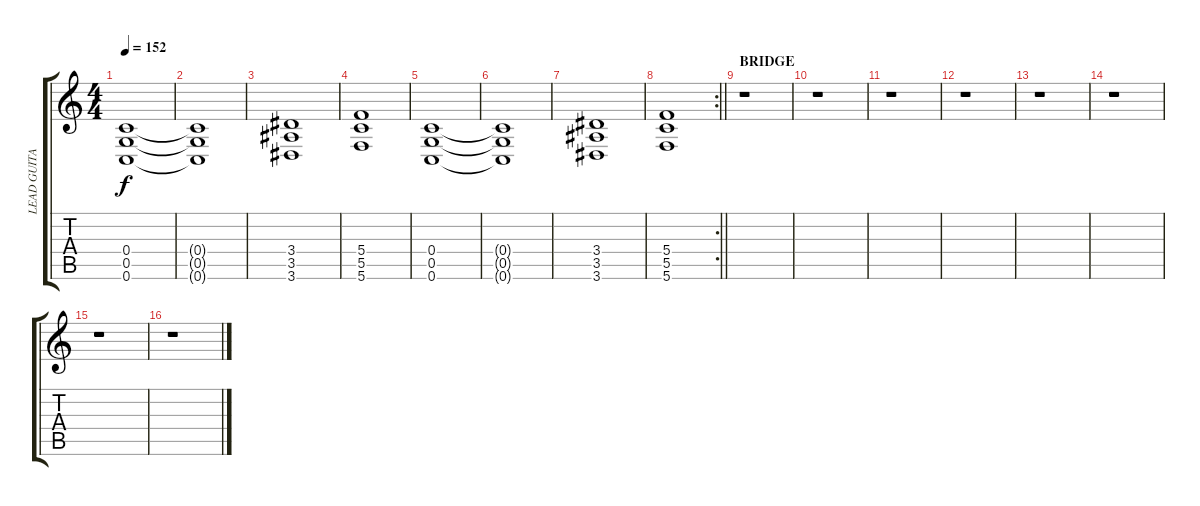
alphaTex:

\track ("LEAD GUITAR" "LEAD GUITA") {instrument distortionguitar}
\staff {score tabs}
\tuning (D4 A3 F3 C3 G2 C2) {hide}
\ts (4 4)
\tempo 152
\clef g2
\ks c
(0.4 0.5 0.6).1{dy f} |
(0.4{t} 0.5{t} 0.6{t}).1 |
(3.4 3.5 3.6).1 |
(5.4 5.5 5.6).1 |
(0.4 0.5 0.6).1 |
(0.4{t} 0.5{t} 0.6{t}).1 |
(3.4 3.5 3.6).1 |
\rc 2
\barLineRight lightlight
(5.4 5.5 5.6).1 |
\section ("" "BRIDGE")
r.1 |
r.1 |
r.1 |
r.1 |
r.1 |
r.1 |
r.1 |
r.1
